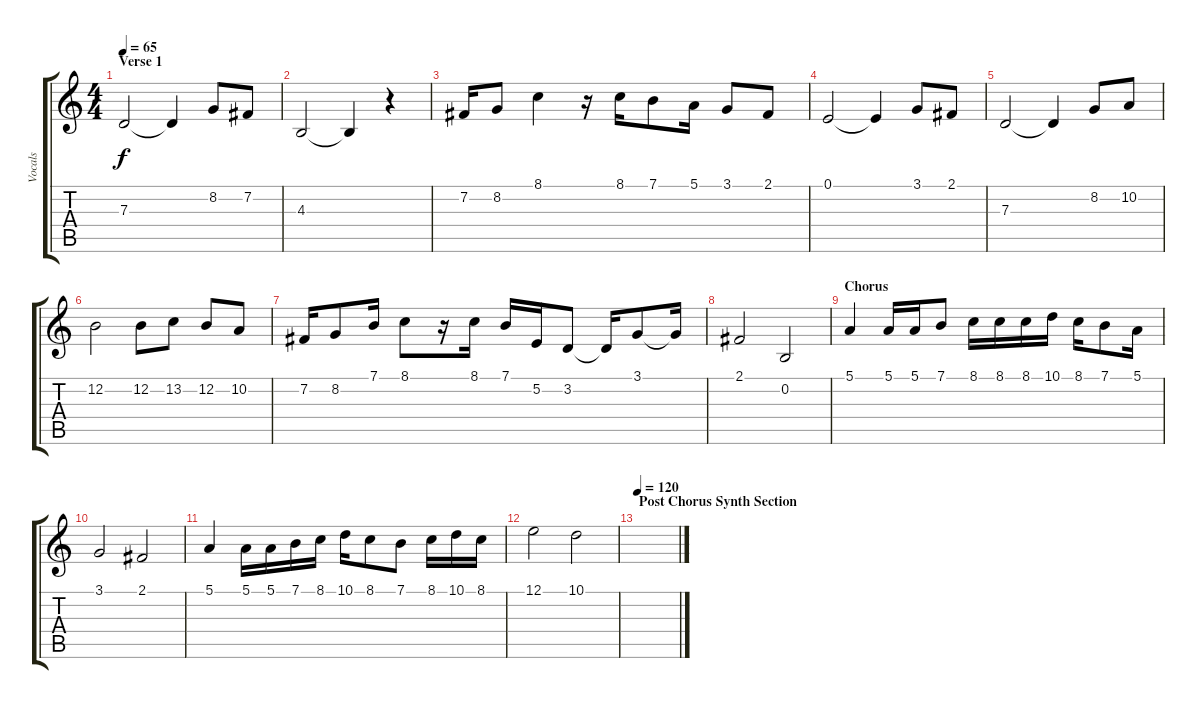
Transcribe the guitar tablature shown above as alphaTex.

\track ("Vocals" "Vocals") {instrument violin}
\staff {score tabs}
\tuning (E4 B3 G3 D3 A2 E2) {hide}
\ts (4 4)
\section ("" "Verse 1")
\tempo 65
\clef g2
\ks c
7.3.2{dy f} 7.3{t}.4 8.2.8 7.2.8 |
4.3.2 4.3{t}.4 r.4 |
7.2.16 8.2.8 8.1.4 r.16 8.1.16 7.1.8 5.1.16 3.1.8 2.1.8 |
0.1.2 0.1{t}.4 3.1.8 2.1.8 |
7.3.2 7.3{t}.4 8.2.8 10.2.8 |
12.2.2 12.2.8 13.2.8 12.2.8 10.2.8 |
7.2.16 8.2.8 7.1.16 8.1.8 r.16 8.1.16 7.1.16 5.2.16 3.2.8 3.2{t}.16 3.1.8 3.1{t}.16 |
2.1.2 0.2.2 |
\section ("" "Chorus")
5.1.4 5.1.16 5.1.16 7.1.8 8.1.16 8.1.16 8.1.16 10.1.16 8.1.16 7.1.8 5.1.16 |
3.1.2 2.1.2 |
5.1.4 5.1.16 5.1.16 7.1.16 8.1.16 10.1.16 8.1.8 7.1.8 8.1.16 10.1.16 8.1.16 |
12.1.2 10.1.2 |
\section ("" "Post Chorus Synth Section")
\tempo 120
